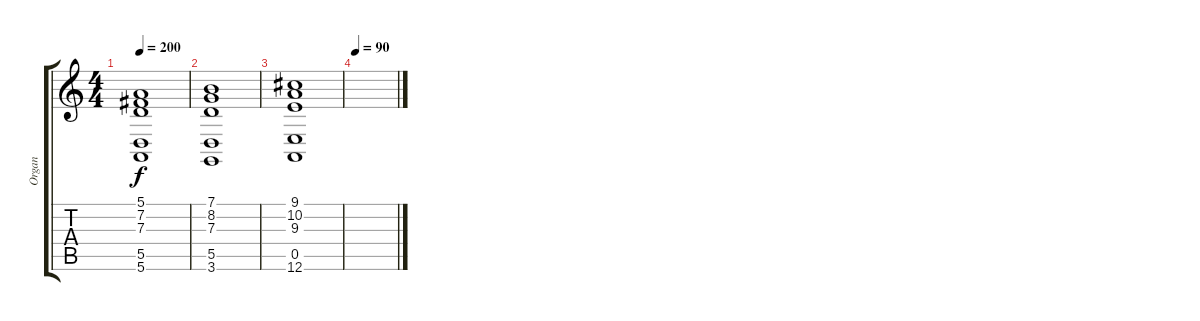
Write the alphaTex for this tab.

\track ("Organ" "Organ") {instrument stringensemble1}
\staff {score tabs}
\tuning (E4 B3 G3 D3 A2 E2) {hide}
\ts (4 4)
\tempo 200
\clef g2
\ks c
(5.1 7.2 7.3 5.5 5.6).1{dy f} |
(7.1 8.2 7.3 5.5 3.6).1 |
(9.1 10.2 9.3 0.5 12.6).1 |
\tempo 90
